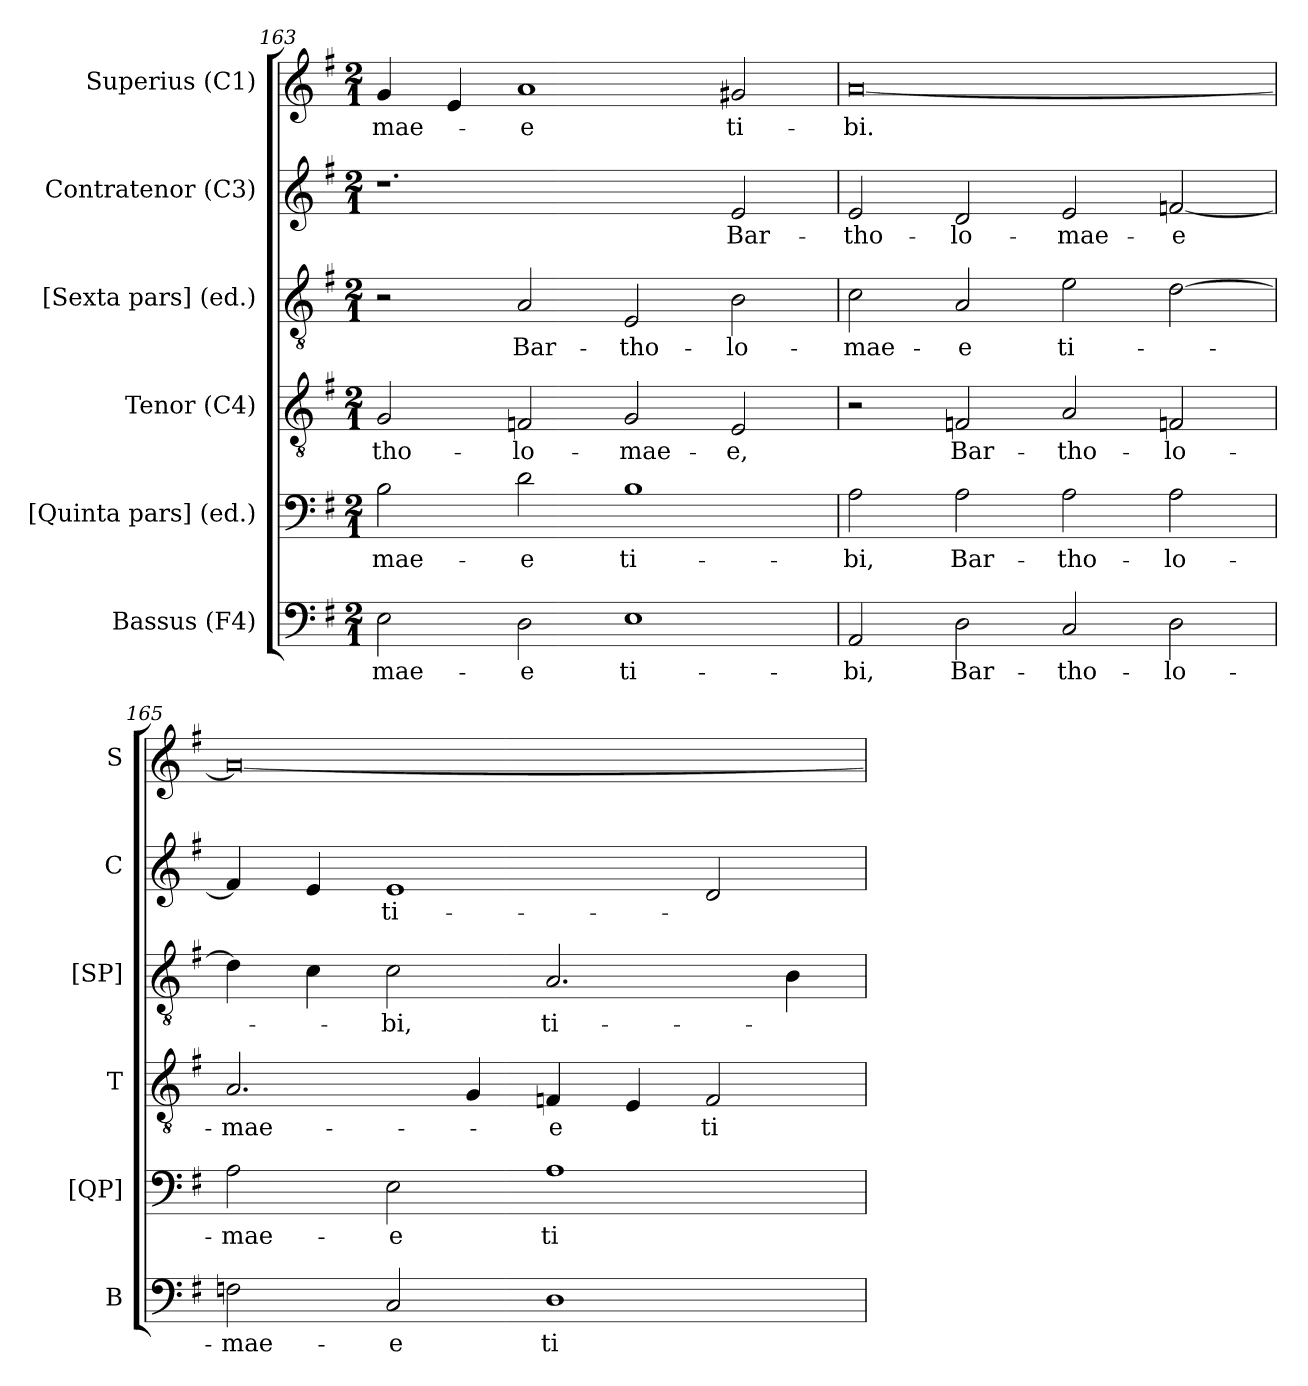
**kern	**text	**kern	**text	**kern	**text	**kern	**text	**kern	**text	**kern	**text
*part6	*part6	*part5	*part5	*part4	*part4	*part3	*part3	*part2	*part2	*part1	*part1
*staff6	*staff6	*staff5	*staff5	*staff4	*staff4	*staff3	*staff3	*staff2	*staff2	*staff1	*staff1
*I"Bassus (F4)	*	*I"[Quinta pars] (ed.)	*	*I"Tenor (C4)	*	*I"[Sexta pars] (ed.)	*	*I"Contratenor (C3)	*	*I"Superius (C1)	*
*I'B	*	*I'[QP]	*	*I'T	*	*I'[SP]	*	*I'C	*	*I'S	*
*clefF4	*	*clefF4	*	*clefGv2	*	*clefGv2	*	*clefG2	*	*clefG2	*
*	*	*	*	*ITrd7c12	*	*	*	*	*	*	*
*k[f#]	*	*k[f#]	*	*k[f#]	*	*k[f#]	*	*k[f#]	*	*k[f#]	*
*G:	*	*G:	*	*G:	*	*G:	*	*G:	*	*G:	*
*M2/1	*	*M2/1	*	*M2/1	*	*M2/1	*	*M2/1	*	*M2/1	*
=163	=163	=163	=163	=163	=163	=163	=163	=163	=163	=163	=163
!	!LO:LY:b:color=#000000	!	!	!	!	!	!	!	!	!	!
!	!	!	!LO:LY:b:color=#000000	!	!	!	!	!	!	!	!
!	!	!	!	!	!LO:LY:b:color=#000000	!	!	!	!	!	!
!	!	!	!	!	!	!	!	!	!	!	!LO:LY:b:color=#000000
2Ei\	-mae-	2Bi\	-mae-	2GGi/	-tho-	2r	.	1.r	.	4gi/	-mae-
.	.	.	.	.	.	.	.	.	.	4ei/	.
!	!LO:LY:b:color=#000000	!	!	!	!	!	!	!	!	!	!
!	!	!	!LO:LY:b:color=#000000	!	!	!	!	!	!	!	!
!	!	!	!	!	!LO:LY:b:color=#000000	!	!	!	!	!	!
!	!	!	!	!	!	!	!LO:LY:b:color=#000000	!	!	!	!
!	!	!	!	!	!	!	!	!	!	!	!LO:LY:b:color=#000000
2Di\	-e	2di\	-e	2FFni/	-lo-	2Ai/	Bar-	.	.	1ai	-e
!	!LO:LY:b:color=#000000	!	!	!	!	!	!	!	!	!	!
!	!	!	!LO:LY:b:color=#000000	!	!	!	!	!	!	!	!
!	!	!	!	!	!LO:LY:b:color=#000000	!	!	!	!	!	!
!	!	!	!	!	!	!	!LO:LY:b:color=#000000	!	!	!	!
1Ei	ti-	1Bi	ti-	2GGi/	-mae-	2Ei/	-tho-	.	.	.	.
!	!	!	!	!	!LO:LY:b:color=#000000	!	!	!	!	!	!
!	!	!	!	!	!	!	!LO:LY:b:color=#000000	!	!	!	!
!	!	!	!	!	!	!	!	!	!LO:LY:b:color=#000000	!	!
!	!	!	!	!	!	!	!	!	!	!	!LO:LY:b:color=#000000
.	.	.	.	2EEi/	-e,	2Bi\	-lo-	2ei/	Bar-	2g#i/	ti-
!!LO:LB:g=z
=164	=164	=164	=164	=164	=164	=164	=164	=164	=164	=164	=164
!	!LO:LY:b:color=#000000	!	!	!	!	!	!	!	!	!	!
!	!	!	!LO:LY:b:color=#000000	!	!	!	!	!	!	!	!
!	!	!	!	!	!	!	!LO:LY:b:color=#000000	!	!	!	!
!	!	!	!	!	!	!	!	!	!LO:LY:b:color=#000000	!	!
!	!	!	!	!	!	!	!	!	!	!	!LO:LY:b:color=#000000
2AAi/	-bi,	2Ai\	-bi,	2r	.	2ci\	-mae-	2ei/	-tho-	[0ai	-bi.
!	!LO:LY:b:color=#000000	!	!	!	!	!	!	!	!	!	!
!	!	!	!LO:LY:b:color=#000000	!	!	!	!	!	!	!	!
!	!	!	!	!	!LO:LY:b:color=#000000	!	!	!	!	!	!
!	!	!	!	!	!	!	!LO:LY:b:color=#000000	!	!	!	!
!	!	!	!	!	!	!	!	!	!LO:LY:b:color=#000000	!	!
2Di\	Bar-	2Ai\	Bar-	2FFi/	Bar-	2Ai/	-e	2di/	-lo-	.	.
!	!LO:LY:b:color=#000000	!	!	!	!	!	!	!	!	!	!
!	!	!	!LO:LY:b:color=#000000	!	!	!	!	!	!	!	!
!	!	!	!	!	!LO:LY:b:color=#000000	!	!	!	!	!	!
!	!	!	!	!	!	!	!LO:LY:b:color=#000000	!	!	!	!
!	!	!	!	!	!	!	!	!	!LO:LY:b:color=#000000	!	!
2Ci/	-tho-	2Ai\	-tho-	2AAi/	-tho-	2ei\	ti-	2ei/	-mae-	.	.
!	!LO:LY:b:color=#000000	!	!	!	!	!	!	!	!	!	!
!	!	!	!LO:LY:b:color=#000000	!	!	!	!	!	!	!	!
!	!	!	!	!	!LO:LY:b:color=#000000	!	!	!	!	!	!
!	!	!	!	!	!	!	!	!	!LO:LY:b:color=#000000	!	!
2Di\	-lo-	2Ai\	-lo-	2FFni/	-lo-	[2di\	.	[2fni/	-e	.	.
=165	=165	=165	=165	=165	=165	=165	=165	=165	=165	=165	=165
!	!LO:LY:b:color=#000000	!	!	!	!	!	!	!	!	!	!
!	!	!	!LO:LY:b:color=#000000	!	!	!	!	!	!	!	!
!	!	!	!	!	!LO:LY:b:color=#000000	!	!	!	!	!	!
2Fni\	-mae-	2Ai\	-mae-	2.AAi/	-mae-	4di\]	.	4fi/]	.	0ai_	.
.	.	.	.	.	.	4ci\	.	4ei/	.	.	.
!	!LO:LY:b:color=#000000	!	!	!	!	!	!	!	!	!	!
!	!	!	!LO:LY:b:color=#000000	!	!	!	!	!	!	!	!
!	!	!	!	!	!	!	!LO:LY:b:color=#000000	!	!	!	!
!	!	!	!	!	!	!	!	!	!LO:LY:b:color=#000000	!	!
2Ci/	-e	2Ei\	-e	.	.	2ci\	-bi,	1ei	ti-	.	.
.	.	.	.	4GGi/	.	.	.	.	.	.	.
!	!LO:LY:b:color=#000000	!	!	!	!	!	!	!	!	!	!
!	!	!	!LO:LY:b:color=#000000	!	!	!	!	!	!	!	!
!	!	!	!	!	!LO:LY:b:color=#000000	!	!	!	!	!	!
!	!	!	!	!	!	!	!LO:LY:b:color=#000000	!	!	!	!
1Di	ti-	1Ai	ti-	4FFi/	-e	2.Ai/	ti-	.	.	.	.
.	.	.	.	4EEi/	.	.	.	.	.	.	.
!	!	!	!	!	!LO:LY:b:color=#000000	!	!	!	!	!	!
.	.	.	.	2FFi/	ti-	.	.	2di/	.	.	.
.	.	.	.	.	.	4Bi\	.	.	.	.	.
=	=	=	=	=	=	=	=	=	=	=	=
*-	*-	*-	*-	*-	*-	*-	*-	*-	*-	*-	*-
